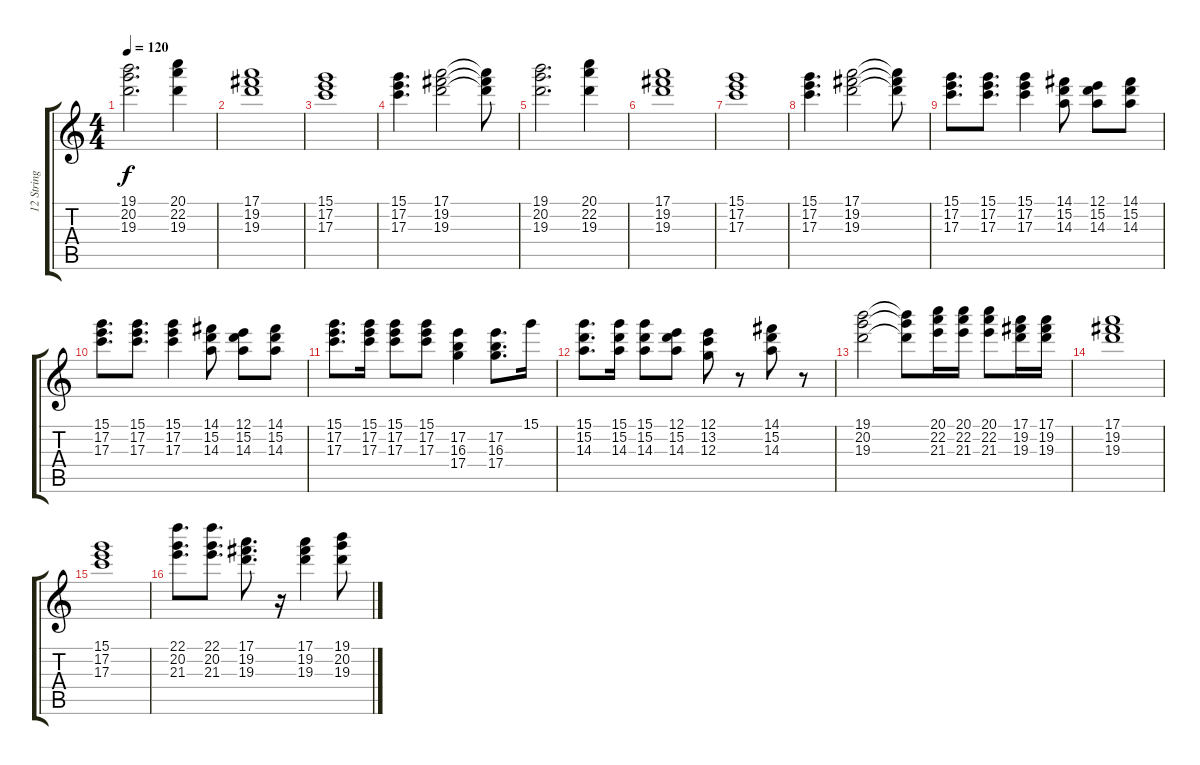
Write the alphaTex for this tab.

\track ("12 String Fake" "12 String ") {instrument acousticguitarsteel}
\staff {score tabs}
\tuning (E4 B3 G3 D3 A2 E2) {hide}
\ts (4 4)
\tempo 120
\clef g2
\ks c
(19.1 20.2 19.3).2{d dy f} (20.1 22.2 19.3).4 |
(17.1 19.2 19.3).1 |
(15.1 17.2 17.3).1 |
(15.1 17.2 17.3).4{d} (17.1 19.2 19.3).2 (17.1{t} 19.2{t} 19.3{t}).8 |
(19.1 20.2 19.3).2{d} (20.1 22.2 19.3).4 |
(17.1 19.2 19.3).1 |
(15.1 17.2 17.3).1 |
(15.1 17.2 17.3).4{d} (17.1 19.2 19.3).2 (17.1{t} 19.2{t} 19.3{t}).8 |
(15.1 17.2 17.3).8{d} (15.1 17.2 17.3).8{d} (15.1 17.2 17.3).4 (14.1 15.2 14.3).8 (12.1 15.2 14.3).8 (14.1 15.2 14.3).8 |
(15.1 17.2 17.3).8{d} (15.1 17.2 17.3).8{d} (15.1 17.2 17.3).4 (14.1 15.2 14.3).8 (12.1 15.2 14.3).8 (14.1 15.2 14.3).8 |
(15.1 17.2 17.3).8{d} (15.1 17.2 17.3).16 (15.1 17.2 17.3).8 (15.1 17.2 17.3).8 (17.2 16.3 17.4).4 (17.2 16.3 17.4).8{d} 15.1.16 |
(15.1 15.2 14.3).8{d} (15.1 15.2 14.3).16 (15.1 15.2 14.3).8 (12.1 15.2 14.3).8 (12.1 13.2 12.3).8 r.8 (14.1 15.2 14.3).8 r.8 |
(19.1 20.2 19.3).2 (19.1{t} 20.2{t} 19.3{t}).8 (20.1 22.2 21.3).16 (20.1 22.2 21.3).16 (20.1 22.2 21.3).8 (17.1 19.2 19.3).16 (17.1 19.2 19.3).16 |
(17.1 19.2 19.3).1 |
(15.1 17.2 17.3).1 |
(22.1 20.2 21.3).8{d} (22.1 20.2 21.3).8{d} (17.1 19.2 19.3).8{d} r.16 (17.1 19.2 19.3).4 (19.1 20.2 19.3).8
